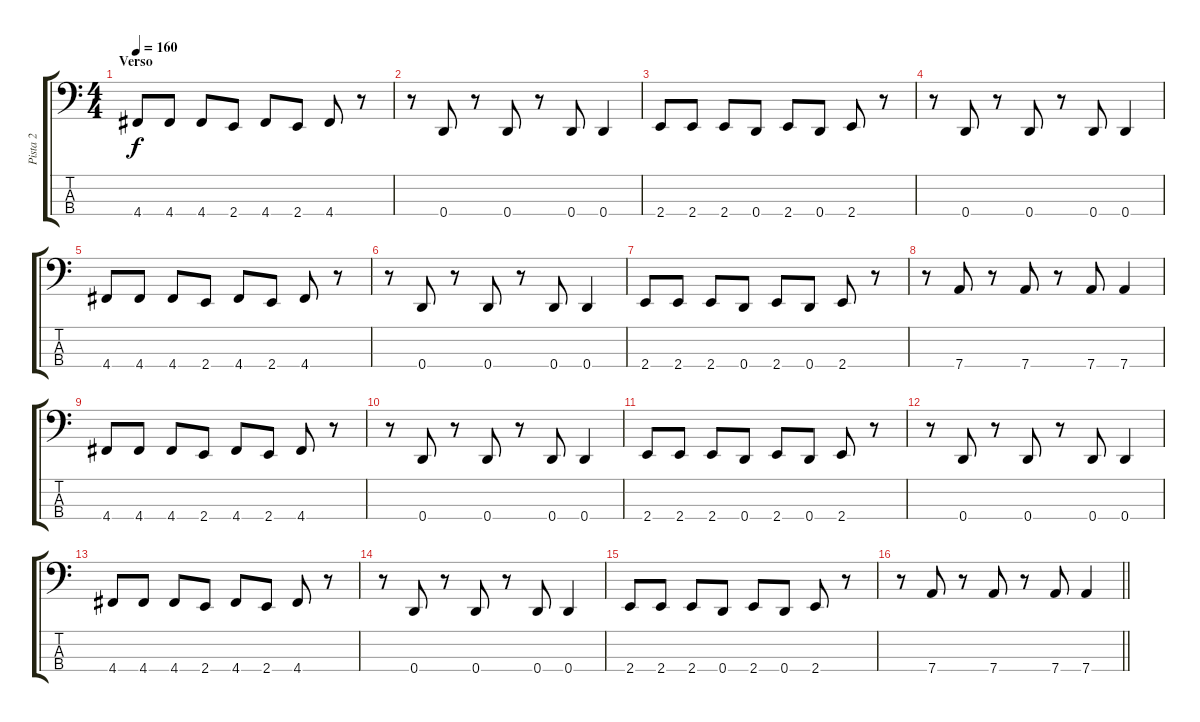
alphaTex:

\track ("Pista 2" "Pista 2") {instrument electricbassfinger}
\staff {score tabs}
\tuning (G2 D2 A1 D1) {hide}
\ts (4 4)
\section ("" "Verso")
\tempo 160
\clef f4
\ks c
4.4.8{dy f} 4.4.8 4.4.8 2.4.8 4.4.8 2.4.8 4.4.8 r.8 |
r.8 0.4.8 r.8 0.4.8 r.8 0.4.8 0.4.4 |
2.4.8 2.4.8 2.4.8 0.4.8 2.4.8 0.4.8 2.4.8 r.8 |
r.8 0.4.8 r.8 0.4.8 r.8 0.4.8 0.4.4 |
4.4.8 4.4.8 4.4.8 2.4.8 4.4.8 2.4.8 4.4.8 r.8 |
r.8 0.4.8 r.8 0.4.8 r.8 0.4.8 0.4.4 |
2.4.8 2.4.8 2.4.8 0.4.8 2.4.8 0.4.8 2.4.8 r.8 |
r.8 7.4.8 r.8 7.4.8 r.8 7.4.8 7.4.4 |
4.4.8 4.4.8 4.4.8 2.4.8 4.4.8 2.4.8 4.4.8 r.8 |
r.8 0.4.8 r.8 0.4.8 r.8 0.4.8 0.4.4 |
2.4.8 2.4.8 2.4.8 0.4.8 2.4.8 0.4.8 2.4.8 r.8 |
r.8 0.4.8 r.8 0.4.8 r.8 0.4.8 0.4.4 |
4.4.8 4.4.8 4.4.8 2.4.8 4.4.8 2.4.8 4.4.8 r.8 |
r.8 0.4.8 r.8 0.4.8 r.8 0.4.8 0.4.4 |
2.4.8 2.4.8 2.4.8 0.4.8 2.4.8 0.4.8 2.4.8 r.8 |
\barLineRight lightlight
r.8 7.4.8 r.8 7.4.8 r.8 7.4.8 7.4.4
